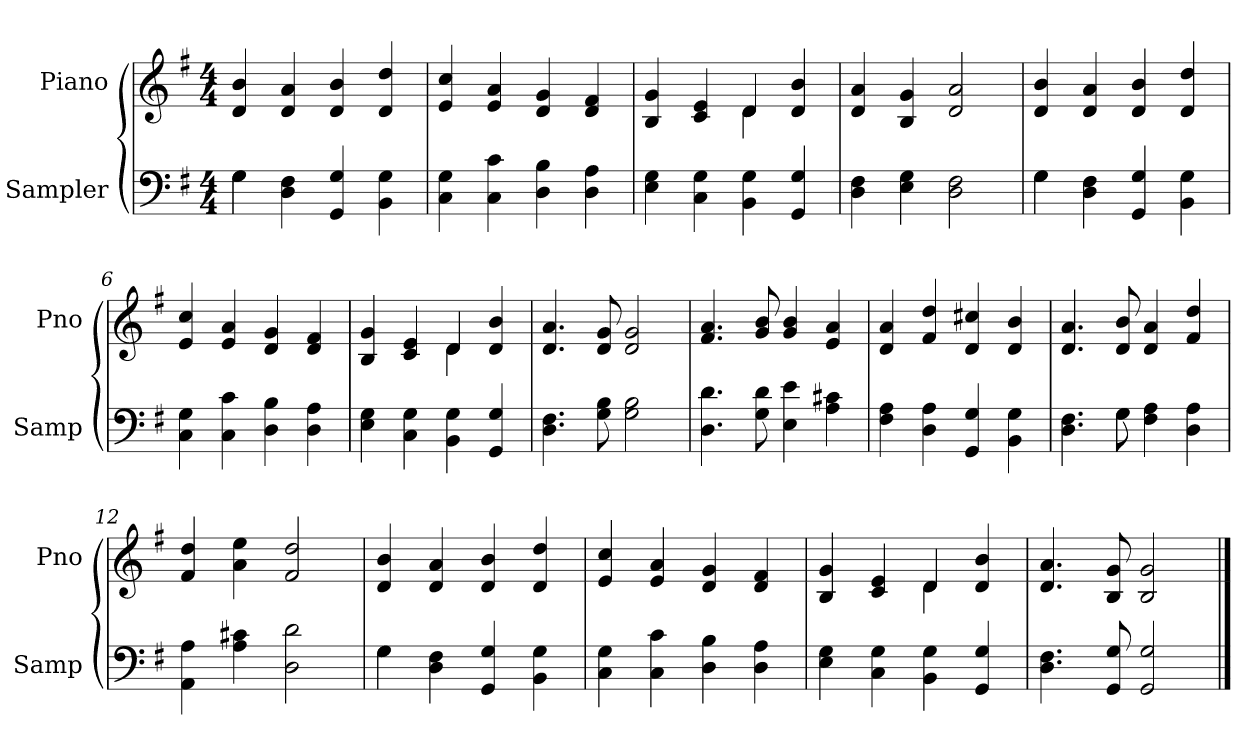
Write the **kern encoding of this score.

**kern	**kern
*part2	*part1
*staff2	*staff1
*I"Sampler	*I"Piano
*I'Samp	*I'Pno
*clefF4	*clefG2
*k[f#]	*k[f#]
*G:	*G:
*M4/4	*M4/4
=1	=1
*^	*
4G\	4G	4d 4b
4D 4F#	2.ryy	4d 4a
4GG 4G	.	4d 4b
4BB 4G	.	4d 4dd
*v	*v	*
=2	=2
4C 4G	4e 4cc
4C 4c	4e 4a
4D 4B	4d 4g
4D 4A	4d 4f#
=3	=3
*	*^
4E 4G	4B 4g	2ryy
4C 4G	4c 4e	.
4BB 4G	4d/	4d
4GG 4G	4d 4b	4ryy
*	*v	*v
=4	=4
4D 4F#	4d 4a
4E 4G	4B 4g
2D 2F#	2d 2a
=5	=5
*^	*
4G\	4G	4d 4b
4D 4F#	2.ryy	4d 4a
4GG 4G	.	4d 4b
4BB 4G	.	4d 4dd
*v	*v	*
=6	=6
4C 4G	4e 4cc
4C 4c	4e 4a
4D 4B	4d 4g
4D 4A	4d 4f#
=7	=7
*	*^
4E 4G	4B 4g	2ryy
4C 4G	4c 4e	.
4BB 4G	4d/	4d
4GG 4G	4d 4b	4ryy
*	*v	*v
=8	=8
4.D 4.F#	4.d 4.a
8G 8B	8d 8g
2G 2B	2d 2g
=9	=9
4.D 4.d	4.f# 4.a
8G 8d	8g 8b
4E 4e	4g 4b
4A 4c#X	4e 4a
=10	=10
4F# 4A	4d 4a
4D 4A	4f# 4dd
4GG 4G	4d 4cc#X
4BB 4G	4d 4b
=11	=11
*^	*
4.D 4.F#	4.ryy	4.d 4.a
8G\	8G	8d 8b
4F# 4A	2ryy	4d 4a
4D 4A	.	4f# 4dd
*v	*v	*
=12	=12
4AA 4A	4f# 4dd
4A 4c#X	4a 4ee
2D 2d	2f# 2dd
=13	=13
*^	*
4G\	4G	4d 4b
4D 4F#	2.ryy	4d 4a
4GG 4G	.	4d 4b
4BB 4G	.	4d 4dd
*v	*v	*
=14	=14
4C 4G	4e 4cc
4C 4c	4e 4a
4D 4B	4d 4g
4D 4A	4d 4f#
=15	=15
*	*^
4E 4G	4B 4g	2ryy
4C 4G	4c 4e	.
4BB 4G	4d/	4d
4GG 4G	4d 4b	4ryy
*	*v	*v
=16	=16
4.D 4.F#	4.d 4.a
8GG 8G	8B 8g
2GG 2G	2B 2g
==	==
*-	*-
